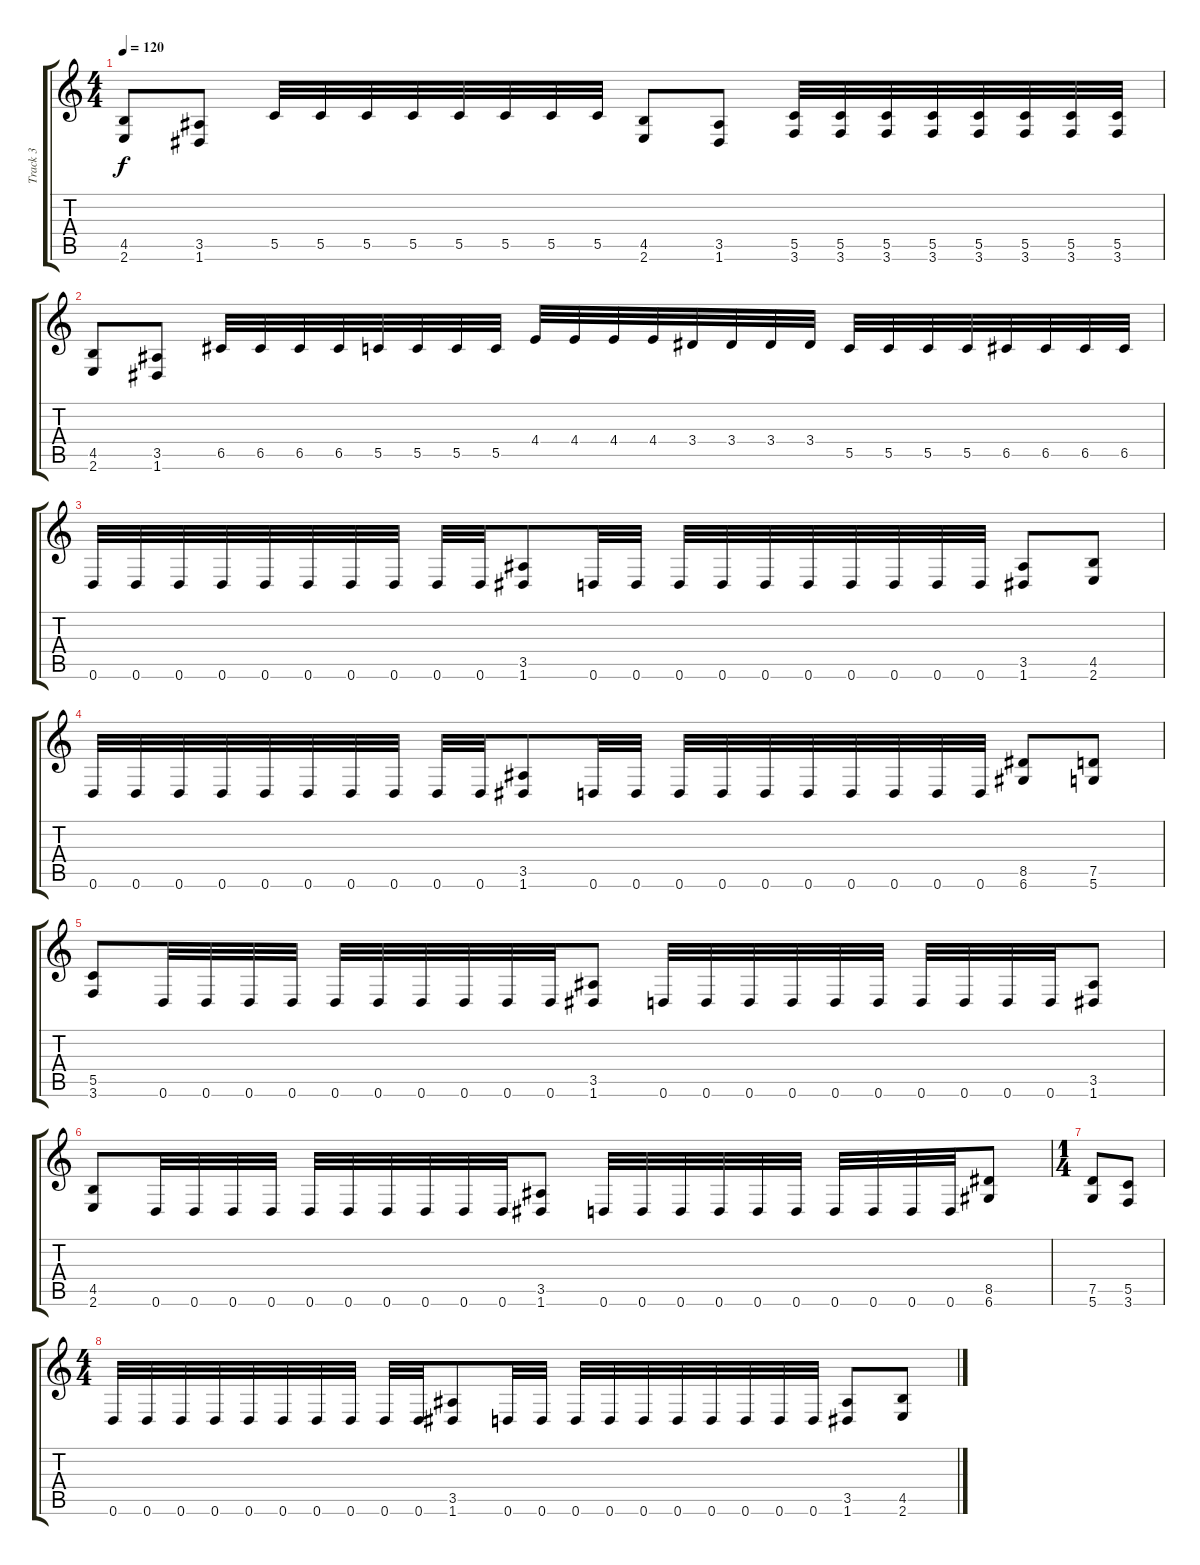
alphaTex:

\track ("Track 3" "Track 3") {instrument distortionguitar}
\staff {score tabs}
\tuning (D4 A3 F3 C3 G2 D2) {hide}
\ts (4 4)
\tempo 120
\clef g2
\ks c
(4.5 2.6).8{dy f} (3.5 1.6).8 5.5.32 5.5.32 5.5.32 5.5.32 5.5.32 5.5.32 5.5.32 5.5.32 (4.5 2.6).8 (3.5 1.6).8 (5.5 3.6).32 (5.5 3.6).32 (5.5 3.6).32 (5.5 3.6).32 (5.5 3.6).32 (5.5 3.6).32 (5.5 3.6).32 (5.5 3.6).32 |
(4.5 2.6).8 (3.5 1.6).8 6.5.32 6.5.32 6.5.32 6.5.32 5.5.32 5.5.32 5.5.32 5.5.32 4.4.32 4.4.32 4.4.32 4.4.32 3.4.32 3.4.32 3.4.32 3.4.32 5.5.32 5.5.32 5.5.32 5.5.32 6.5.32 6.5.32 6.5.32 6.5.32 |
0.6.32 0.6.32 0.6.32 0.6.32 0.6.32 0.6.32 0.6.32 0.6.32 0.6.32 0.6.32 (3.5 1.6).8 0.6.32 0.6.32 0.6.32 0.6.32 0.6.32 0.6.32 0.6.32 0.6.32 0.6.32 0.6.32 (3.5 1.6).8 (4.5 2.6).8 |
0.6.32 0.6.32 0.6.32 0.6.32 0.6.32 0.6.32 0.6.32 0.6.32 0.6.32 0.6.32 (3.5 1.6).8 0.6.32 0.6.32 0.6.32 0.6.32 0.6.32 0.6.32 0.6.32 0.6.32 0.6.32 0.6.32 (8.5 6.6).8 (7.5 5.6).8 |
(5.5 3.6).8 0.6.32 0.6.32 0.6.32 0.6.32 0.6.32 0.6.32 0.6.32 0.6.32 0.6.32 0.6.32 (3.5 1.6).8 0.6.32 0.6.32 0.6.32 0.6.32 0.6.32 0.6.32 0.6.32 0.6.32 0.6.32 0.6.32 (3.5 1.6).8 |
(4.5 2.6).8 0.6.32 0.6.32 0.6.32 0.6.32 0.6.32 0.6.32 0.6.32 0.6.32 0.6.32 0.6.32 (3.5 1.6).8 0.6.32 0.6.32 0.6.32 0.6.32 0.6.32 0.6.32 0.6.32 0.6.32 0.6.32 0.6.32 (8.5 6.6).8 |
\ts (1 4)
(7.5 5.6).8 (5.5 3.6).8 |
\ts (4 4)
0.6.32 0.6.32 0.6.32 0.6.32 0.6.32 0.6.32 0.6.32 0.6.32 0.6.32 0.6.32 (3.5 1.6).8 0.6.32 0.6.32 0.6.32 0.6.32 0.6.32 0.6.32 0.6.32 0.6.32 0.6.32 0.6.32 (3.5 1.6).8 (4.5 2.6).8
